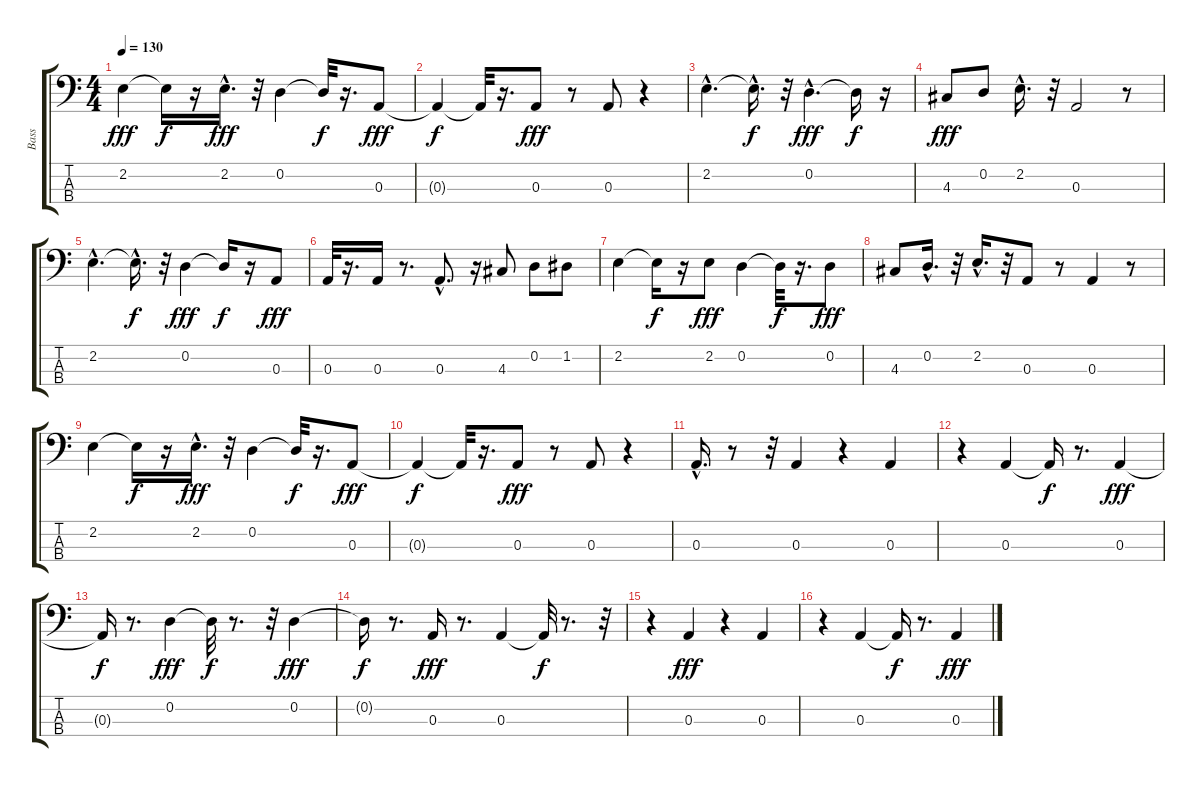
\track ("Bass" "Bass") {instrument electricbasspick}
\staff {score tabs}
\tuning (G2 D2 A1 E1) {hide}
\ts (4 4)
\tempo 130
\clef f4
\ks c
2.2.4{dy fff} 2.2{t}.16{dy f} r.16 2.2{hac}.16{d dy fff} r.32 0.2.4 0.2{t}.32{dy f} r.16{d} 0.3.8{dy fff} |
0.3{t}.4{dy f} 0.3{t}.32 r.16{d} 0.3.8{dy fff} r.8 0.3.8 r.4 |
2.2{hac}.4{d} 2.2{hac t}.16{d dy f} r.32 0.2{hac}.4{d dy fff} 0.2{t}.16{dy f} r.16 |
4.3.8{dy fff} 0.2.8 2.2{hac}.16{d} r.32 0.3.2 r.8 |
2.2{hac}.4{d} 2.2{hac t}.16{d dy f} r.32 0.2.4{dy fff} 0.2{t}.16{dy f} r.16 0.3.8{dy fff} |
0.3.32 r.16{d} 0.3.16 r.8{d} 0.3{hac}.8{d} r.16 4.3.8 0.2.8 1.2.8 |
2.2.4 2.2{t}.16{dy f} r.16 2.2.8{dy fff} 0.2.4 0.2{t}.32{dy f} r.16{d} 0.2.8{dy fff} |
4.3.8 0.2{hac}.16{d} r.32 2.2{hac}.16{d} r.32 0.3.8 r.8 0.3.4 r.8 |
2.2.4 2.2{t}.16{dy f} r.16 2.2{hac}.16{d dy fff} r.32 0.2.4 0.2{t}.32{dy f} r.16{d} 0.3.8{dy fff} |
0.3{t}.4{dy f} 0.3{t}.32 r.16{d} 0.3.8{dy fff} r.8 0.3.8 r.4 |
0.3{hac}.16{d} r.8 r.32 0.3.4 r.4 0.3.4 |
r.4 0.3.4 0.3{t}.16{dy f} r.8{d} 0.3.4{dy fff} |
0.3{t}.16{dy f} r.8{d} 0.2.4{dy fff} 0.2{t}.32{dy f} r.8{d} r.32 0.2.4{dy fff} |
0.2{t}.16{dy f} r.8{d} 0.3.16{dy fff} r.8{d} 0.3.4 0.3{t}.32{dy f} r.8{d} r.32 |
r.4 0.3.4{dy fff} r.4 0.3.4 |
r.4 0.3.4 0.3{t}.16{dy f} r.8{d} 0.3.4{dy fff}
